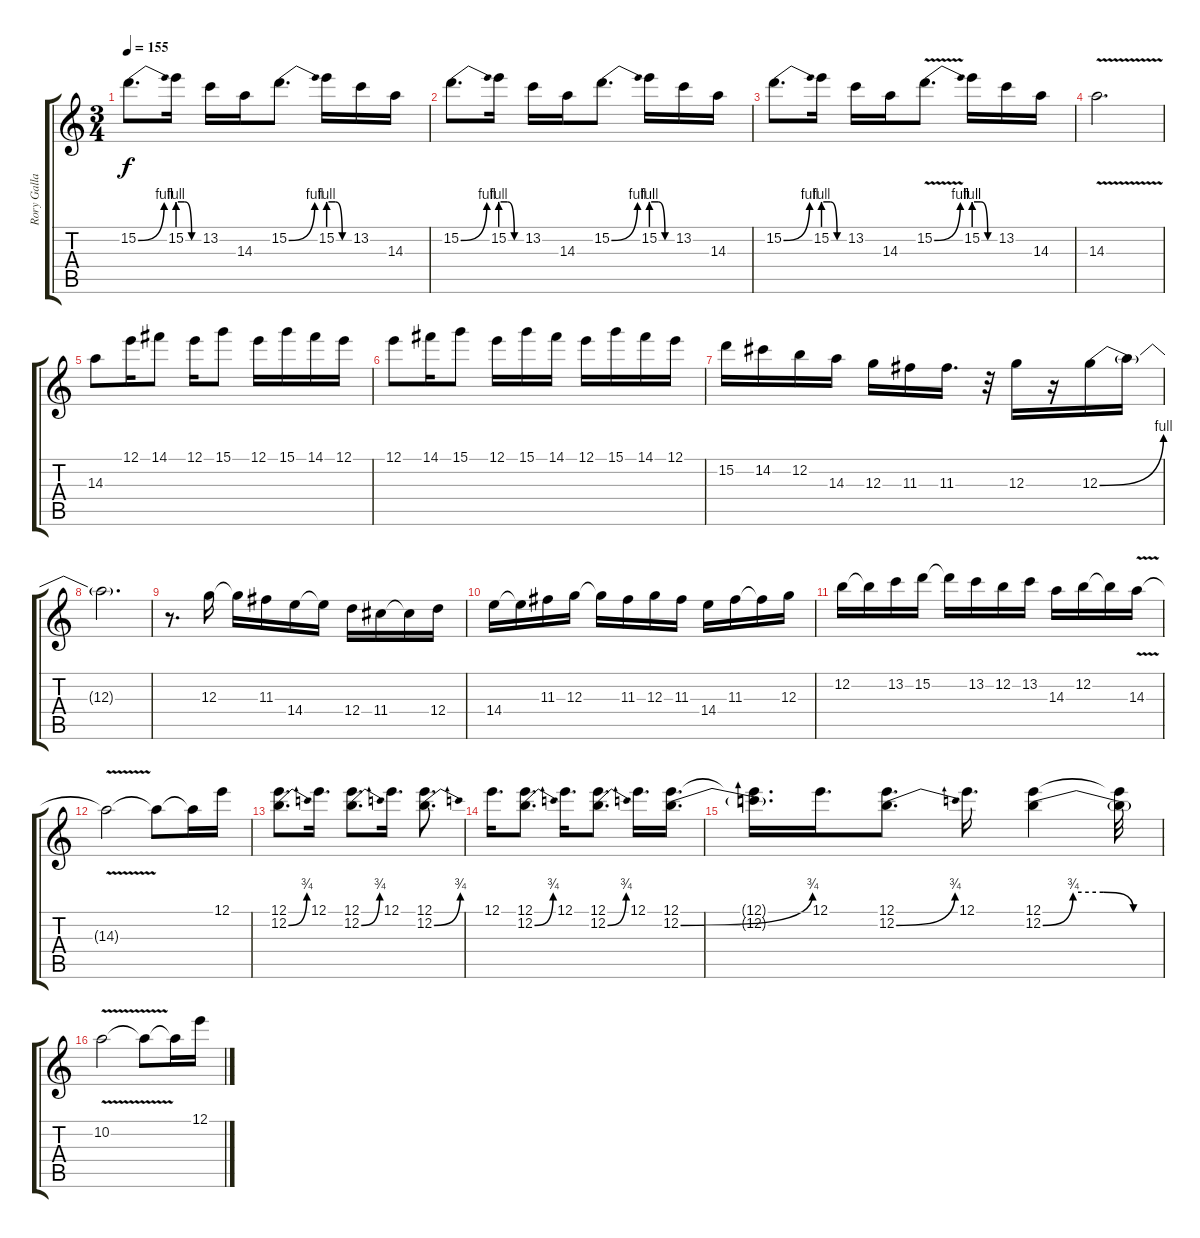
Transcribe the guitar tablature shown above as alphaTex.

\track ("Rory Gallagher (For Sound)" "Rory Galla") {instrument electricguitarclean}
\staff {score tabs}
\tuning (E4 B3 G3 D3 A2 E2) {hide}
\ts (3 4)
\tempo 155
\clef g2
\ks c
15.2{be (bend 0 0 60 4)}.8{d dy f} 15.2{be (custom 0 4 20 4 40 0 60 0)}.16 13.2.16 14.3.16 15.2{be (bend 0 0 60 4)}.8{d} 15.2{be (custom 0 4 20 4 40 0 60 0)}.16 13.2.16 14.3.16 |
15.2{be (bend 0 0 60 4)}.8{d} 15.2{be (custom 0 4 20 4 40 0 60 0)}.16 13.2.16 14.3.16 15.2{be (bend 0 0 60 4)}.8{d} 15.2{be (custom 0 4 20 4 40 0 60 0)}.16 13.2.16 14.3.16 |
15.2{be (bend 0 0 60 4)}.8{d} 15.2{be (custom 0 4 20 4 40 0 60 0)}.16 13.2.16 14.3.16 15.2{be (bend 0 0 60 4) v}.8{d} 15.2{be (custom 0 4 20 4 40 0 60 0)}.16 13.2.16 14.3.16 |
14.3{v}.2{d} |
14.3.8 12.1.16 14.1.8 12.1.16 15.1.8 12.1.16 15.1.16 14.1.16 12.1.16 |
12.1.8 14.1.16 15.1.8 12.1.16 15.1.16 14.1.16 12.1.16 15.1.16 14.1.16 12.1.16 |
15.2.16 14.2.16 12.2.16 14.3.16 12.3.16 11.3.16 11.3.16{d} r.32 12.3.16 r.16 12.3{be (bend 0 0 60 4)}.16 12.3{t}.16 |
12.3{t}.2{d} |
r.8{d} 12.3.16 12.3{t}.16 11.3.16 14.4.16 14.4{t}.16 12.4.16 11.4.16 11.4{t}.16 12.4.16 |
14.4.16 14.4{t}.16 11.3.16 12.3.16 12.3{t}.16 11.3.16 12.3.16 11.3.16 14.4.16 11.3.16 11.3{t}.16 12.3.16 |
12.2.16 12.2{t}.16 13.2.16 15.2.16 15.2{t}.16 13.2.16 12.2.16 13.2.16 14.3.16 12.2.16 12.2{t}.16 14.3{v}.16 |
14.3{t}.2 14.3{t}.8 14.3{t}.16 12.1.16 |
(12.1 12.2{be (bend 0 0 60 3)}).8{d} 12.1.16{d} (12.1 12.2{be (bend 0 0 60 3)}).8{d} 12.1.16{d} (12.1 12.2{be (bend 0 0 60 3)}).8{d} |
12.1.16{d} (12.1 12.2{be (bend 0 0 60 3)}).8{d} 12.1.16{d} (12.1 12.2{be (bend 0 0 60 3)}).8{d} 12.1.16{d} (12.1 12.2{be (bend 0 0 60 3)}).16{d} |
(12.1{t} 12.2{t}).16{d} 12.1.16{d} (12.1 12.2{be (bend 0 0 60 3)}).8{d} 12.1.16{d} (12.1 12.2{be (custom 0 0 15 3 30 3 45 0 60 0)}).4 (12.1{t} 12.2{t}).32 |
10.2{v}.2 10.2{t}.8 10.2{t}.16 12.1.16
